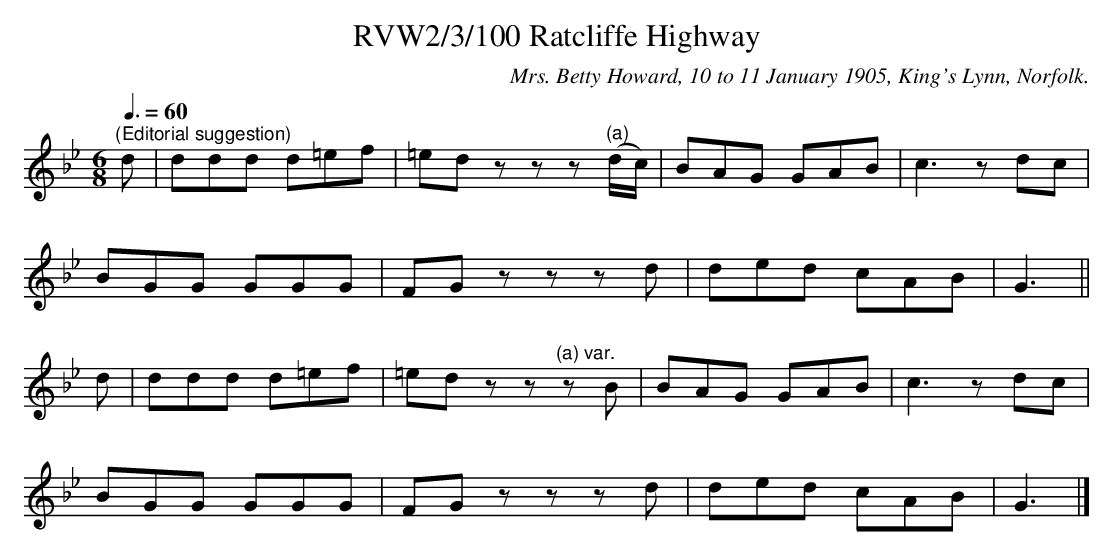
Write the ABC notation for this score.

X:1
T:RVW2/3/100 Ratcliffe Highway
C:Mrs. Betty Howard, 10 to 11 January 1905, King's Lynn, Norfolk.
L:1/8
Q:3/8=60
M:6/8
K:Gm
"^(Editorial suggestion)" d | ddd d=ef | =ed z z z"^(a)" (d/c/) | BAG GAB | c3 z dc |$ BGG GGG |
FG z z z d | ded cAB | G3 ||$ d | ddd d=ef | =ed z z"^(a) var." z B | BAG GAB | c3 z dc |$
BGG GGG | FG z z z d | ded cAB | G3 |]
